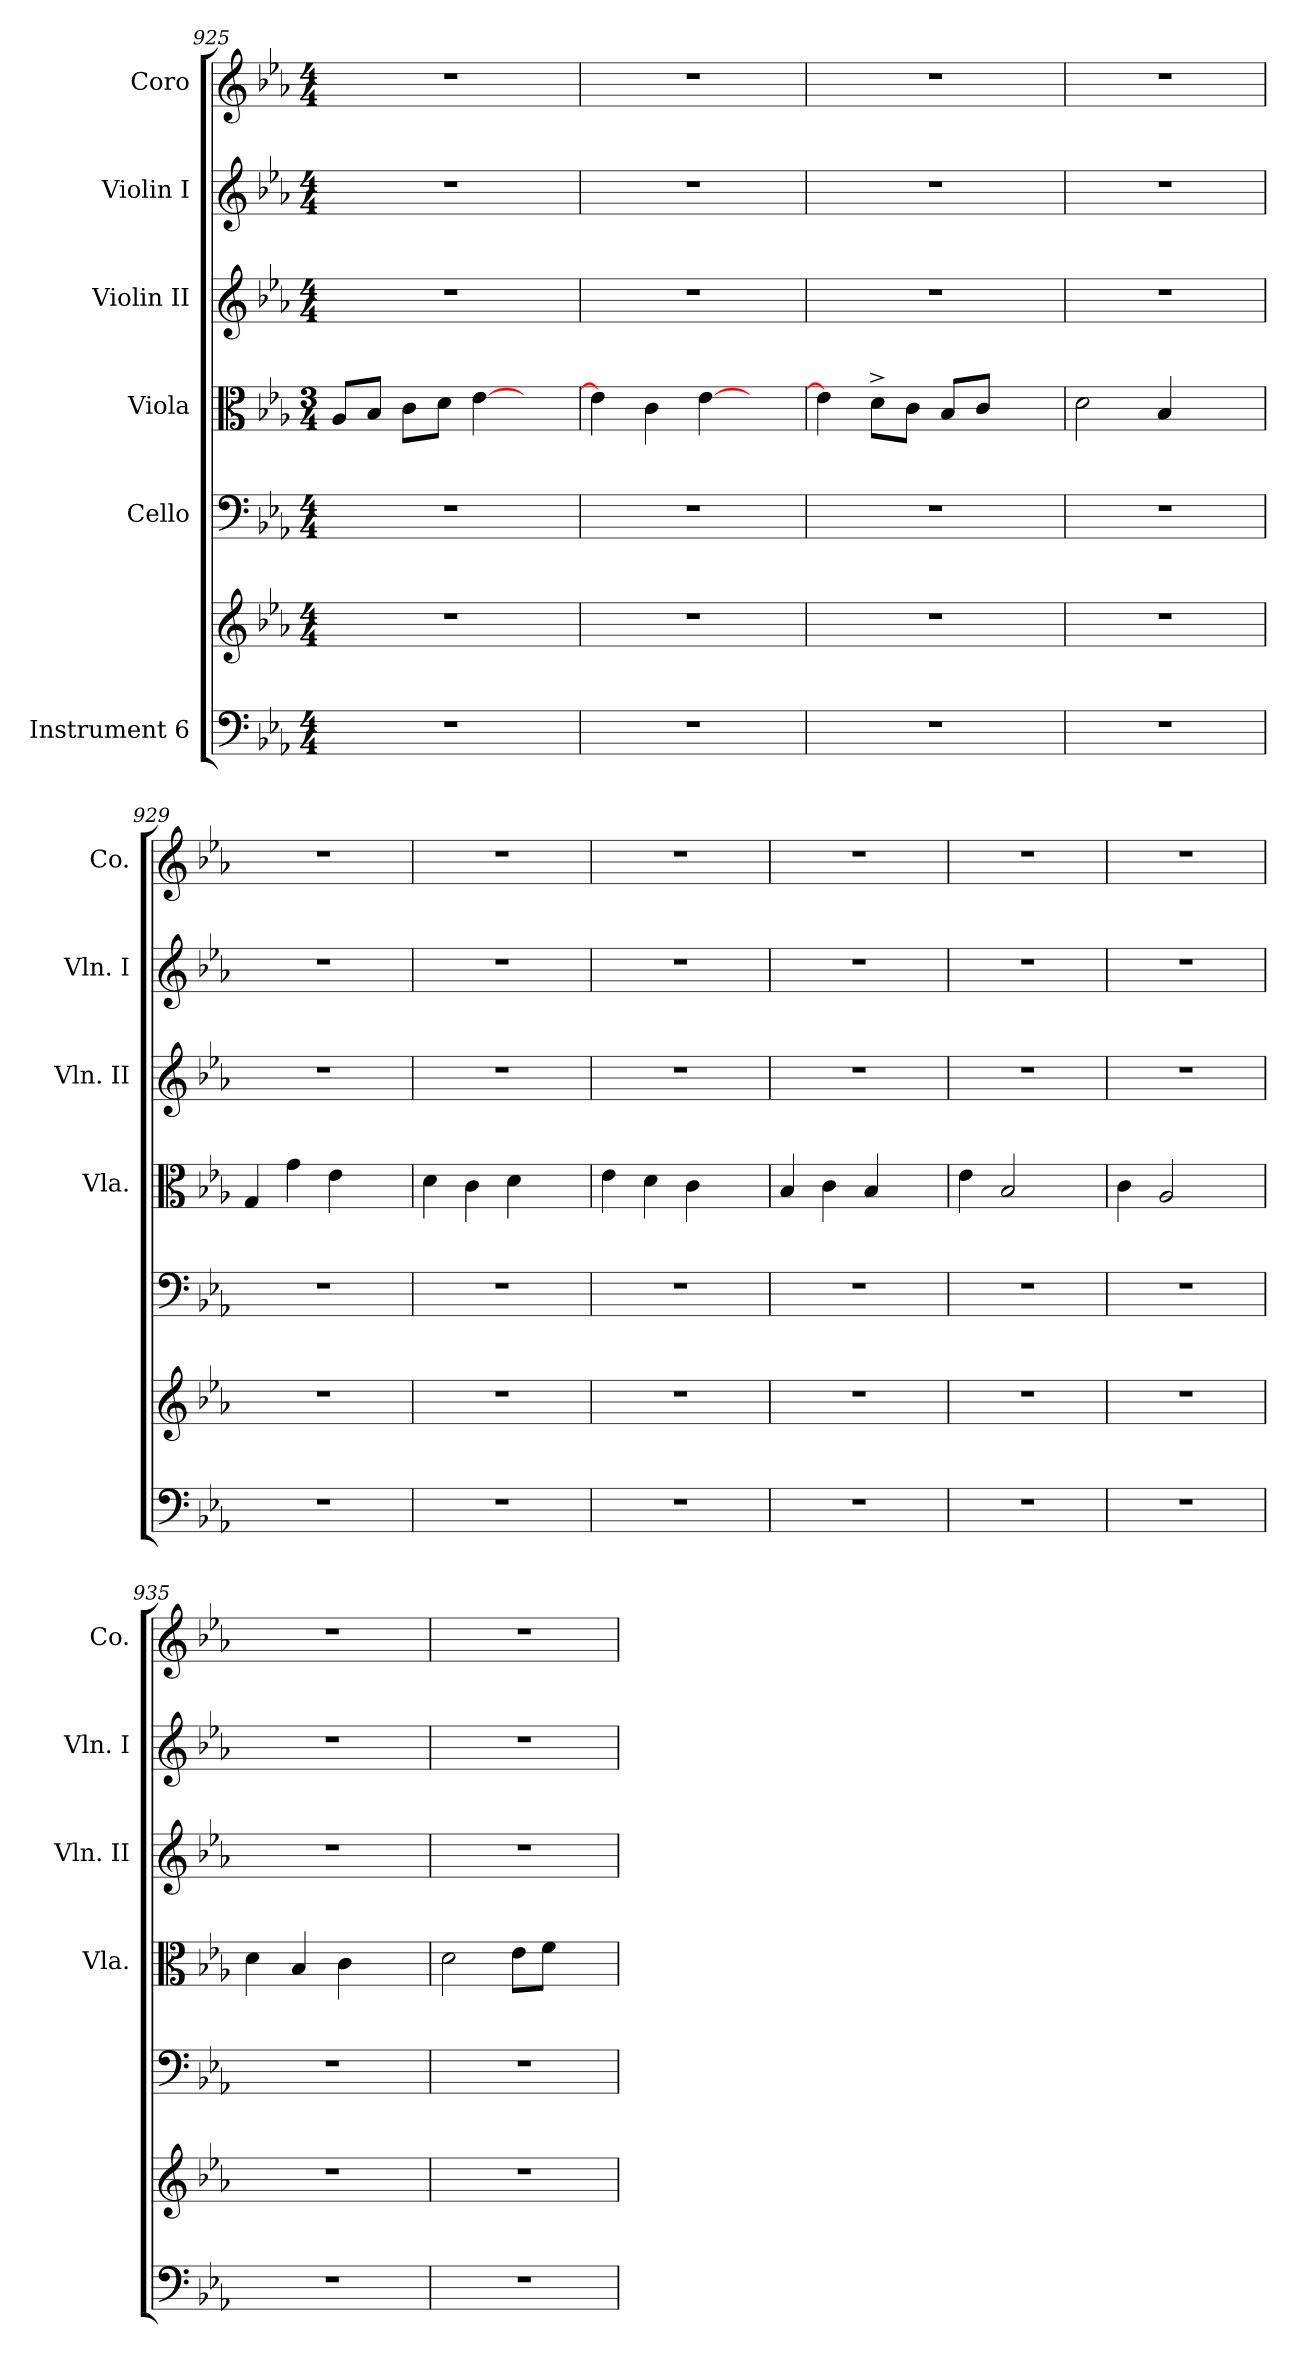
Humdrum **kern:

**kern	**kern	**kern	**kern	**kern	**kern	**kern
*part6	*part6	*part5	*part4	*part3	*part2	*part1
*staff7	*staff6	*staff5	*staff4	*staff3	*staff2	*staff1
*I"Instrument 6	*	*I"Cello	*I"Viola	*I"Violin II	*I"Violin I	*I"Coro
*	*	*	*I'Vla.	*I'Vln. II	*I'Vln. I	*I'Co.
*clefF4	*clefG2	*clefF4	*clefC3	*clefG2	*clefG2	*clefG2
*k[b-e-a-]	*k[b-e-a-]	*k[b-e-a-]	*k[b-e-a-]	*k[b-e-a-]	*k[b-e-a-]	*k[b-e-a-]
*E-:	*E-:	*E-:	*E-:	*E-:	*E-:	*E-:
*M4/4	*M4/4	*M4/4	*M3/4	*M4/4	*M4/4	*M4/4
=925	=925	=925	=925	=925	=925	=925
1r	1r	1r	8A-/L	1r	1r	1r
.	.	.	8B-/J	.	.	.
.	.	.	8c\L	.	.	.
.	.	.	8d\J	.	.	.
.	.	.	[>4e-\	.	.	.
.	.	.	4ryy	.	.	.
=926	=926	=926	=926	=926	=926	=926
1r	1r	1r	4e-\]	1r	1r	1r
.	.	.	4c\	.	.	.
.	.	.	[<4e-\	.	.	.
.	.	.	4ryy	.	.	.
!!LO:LB:g=z
=927	=927	=927	=927	=927	=927	=927
1r	1r	1r	4e-\]	1r	1r	1r
.	.	.	8d^<\L	.	.	.
.	.	.	8c\J	.	.	.
.	.	.	8B-/L	.	.	.
.	.	.	8c/J	.	.	.
.	.	.	4ryy	.	.	.
=928	=928	=928	=928	=928	=928	=928
1r	1r	1r	2d\	1r	1r	1r
.	.	.	4B-/	.	.	.
.	.	.	4ryy	.	.	.
=929	=929	=929	=929	=929	=929	=929
1r	1r	1r	4G/	1r	1r	1r
.	.	.	4g\	.	.	.
.	.	.	4e-\	.	.	.
.	.	.	4ryy	.	.	.
=930	=930	=930	=930	=930	=930	=930
1r	1r	1r	4d\	1r	1r	1r
.	.	.	4c\	.	.	.
.	.	.	4d\	.	.	.
.	.	.	4ryy	.	.	.
=931	=931	=931	=931	=931	=931	=931
1r	1r	1r	4e-\	1r	1r	1r
.	.	.	4d\	.	.	.
.	.	.	4c\	.	.	.
.	.	.	4ryy	.	.	.
=932	=932	=932	=932	=932	=932	=932
1r	1r	1r	4B-/	1r	1r	1r
.	.	.	4c\	.	.	.
.	.	.	4B-/	.	.	.
.	.	.	4ryy	.	.	.
=933	=933	=933	=933	=933	=933	=933
1r	1r	1r	4e-\	1r	1r	1r
.	.	.	2B-/	.	.	.
.	.	.	4ryy	.	.	.
=934	=934	=934	=934	=934	=934	=934
1r	1r	1r	4c\	1r	1r	1r
.	.	.	2A-/	.	.	.
.	.	.	4ryy	.	.	.
!!LO:LB:g=z
=935	=935	=935	=935	=935	=935	=935
1r	1r	1r	4d\	1r	1r	1r
.	.	.	4B-/	.	.	.
.	.	.	4c\	.	.	.
.	.	.	4ryy	.	.	.
=936	=936	=936	=936	=936	=936	=936
1r	1r	1r	2d\	1r	1r	1r
.	.	.	8e-\L	.	.	.
.	.	.	8f\J	.	.	.
.	.	.	4ryy	.	.	.
=	=	=	=	=	=	=
*-	*-	*-	*-	*-	*-	*-
